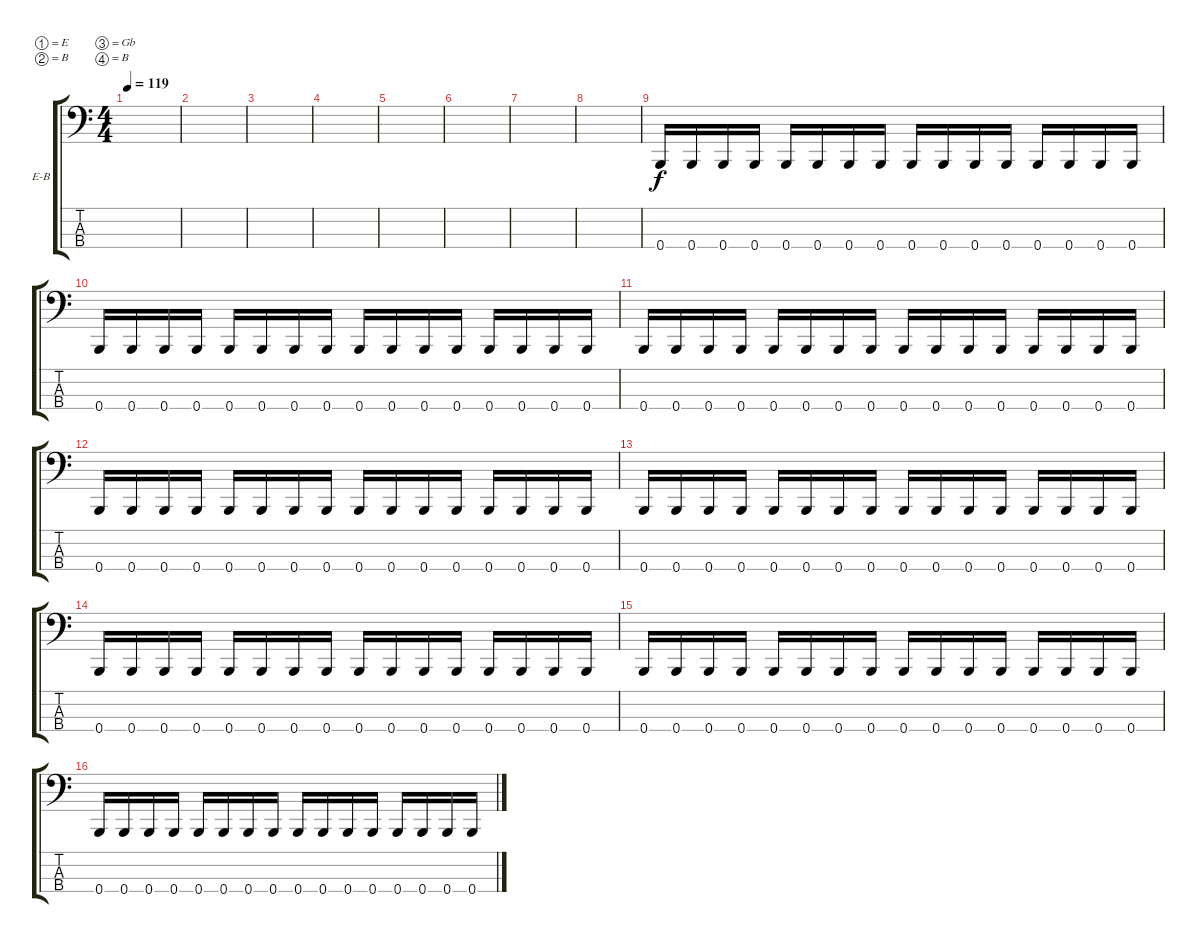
\defaultSystemsLayout 4
\bracketExtendMode groupsimilarinstruments
\firstSystemTrackNameOrientation horizontal
\otherSystemsTrackNameOrientation horizontal
\track ("Bass" "E-B") {instrument electricbassfinger}
\staff {score tabs}
\tuning (E2 B1 Gb1 B0)
\ts (4 4)
\tempo 119
\clef f4
\scale
0.485477
\ks c
|
\scale
0.257261 |
\scale
0.257261 |
\scale
0.333333 |
\scale
0.333333 |
\scale
0.333333 |
\scale
0.333333 |
\scale
0.333333 |
\scale
0.333333 0.4.16 0.4.16 0.4.16 0.4.16 0.4.16 0.4.16 0.4.16 0.4.16 0.4.16 0.4.16 0.4.16 0.4.16 0.4.16 0.4.16 0.4.16 0.4.16 |
\scale
0.333333 0.4.16 0.4.16 0.4.16 0.4.16 0.4.16 0.4.16 0.4.16 0.4.16 0.4.16 0.4.16 0.4.16 0.4.16 0.4.16 0.4.16 0.4.16 0.4.16 |
\scale
0.333333 0.4.16 0.4.16 0.4.16 0.4.16 0.4.16 0.4.16 0.4.16 0.4.16 0.4.16 0.4.16 0.4.16 0.4.16 0.4.16 0.4.16 0.4.16 0.4.16 |
\scale
0.333333 0.4.16 0.4.16 0.4.16 0.4.16 0.4.16 0.4.16 0.4.16 0.4.16 0.4.16 0.4.16 0.4.16 0.4.16 0.4.16 0.4.16 0.4.16 0.4.16 |
\scale
0.333333 0.4.16 0.4.16 0.4.16 0.4.16 0.4.16 0.4.16 0.4.16 0.4.16 0.4.16 0.4.16 0.4.16 0.4.16 0.4.16 0.4.16 0.4.16 0.4.16 |
\scale
0.333333 0.4.16 0.4.16 0.4.16 0.4.16 0.4.16 0.4.16 0.4.16 0.4.16 0.4.16 0.4.16 0.4.16 0.4.16 0.4.16 0.4.16 0.4.16 0.4.16 |
\scale
0.333333 0.4.16 0.4.16 0.4.16 0.4.16 0.4.16 0.4.16 0.4.16 0.4.16 0.4.16 0.4.16 0.4.16 0.4.16 0.4.16 0.4.16 0.4.16 0.4.16 |
\scale
0.333333 0.4.16 0.4.16 0.4.16 0.4.16 0.4.16 0.4.16 0.4.16 0.4.16 0.4.16 0.4.16 0.4.16 0.4.16 0.4.16 0.4.16 0.4.16 0.4.16
